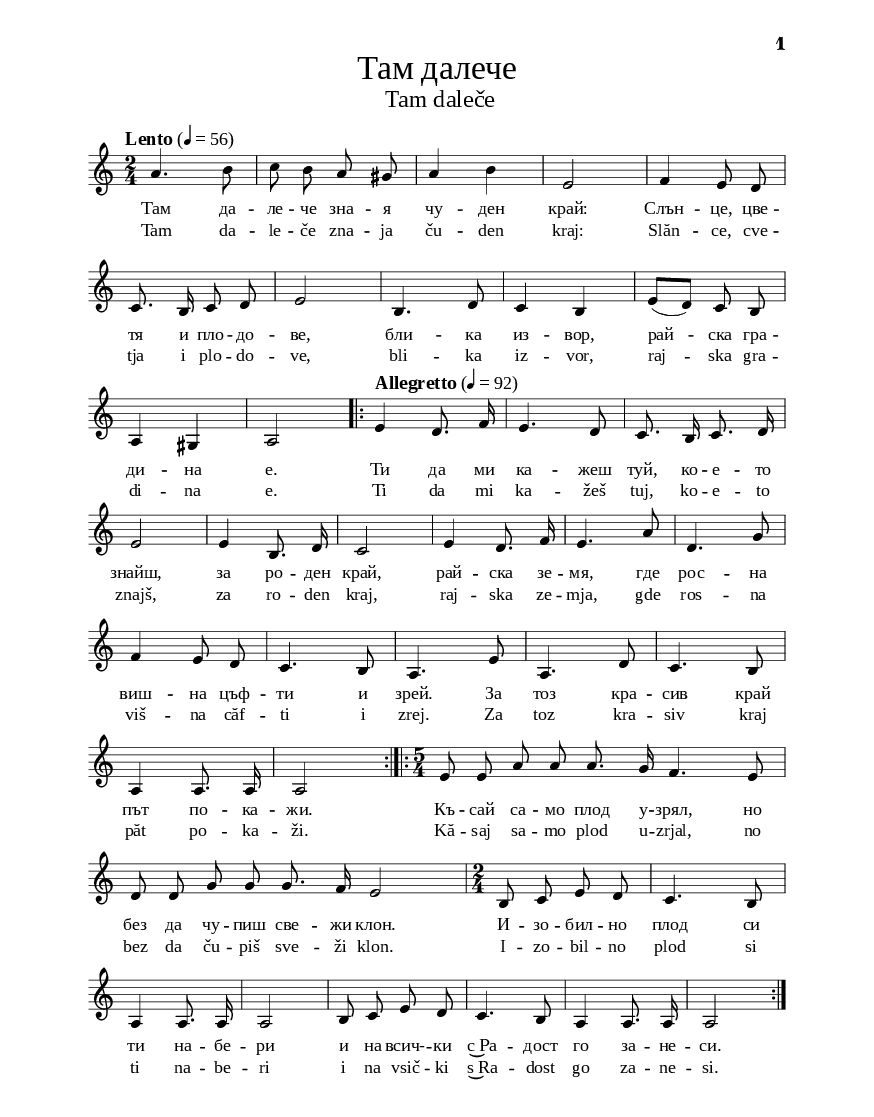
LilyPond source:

\version "2.24.3"

\include "include/globals.ily"

\bookpart {
  \label #'ref117
  \tocItem \markup "Там далече –  Tam daleče "
  \include "include/bookpart-paper.ily"
  \score {
    \include "include/score-layout.ily"

    \new Voice \absolute {
      \clef treble
      \key a \minor
      \time 2/4
      \tempoFunc "Lento" 4 "56"
      \autoBeamOff
      a'4. b'8 |  c''8 b'8 a'8 gis'8 | a'4 b'4 | e'2 |  f'4 e'8 d'8 \break |


      c'8. b16 c'8 d'8 | e'2 | b4. d'8 | c'4 b4 | e'8 ( [d'8] ) c'8 b8 \break |


      a4 gis4 | a2 \bar ".|:"
      | \tempoFunc "Allegretto" 4 "92" | e'4 d'8. f'16 | e'4. d'8 |c'8. b16 c'8. d'16 \break |

      e'2 | e'4 b8. d'16 | c'2 | e'4 d'8. f'16 | e'4. a'8 | d'4. g'8 \break |

      f'4 e'8 d'8 | c'4. b8 |   \key a \minor a4. e'8 | a4. d'8 | c'4. b8 \break |

      a4 a8. a16 | a2 \bar ":|.|:"
      | \time 5/4
      e'8 e'8 a'8 a'8 a'8. g'16 f'4. e'8 \break |

      d'8 d'8 g'8 g'8 g'8. f'16 e'2 | \time 2/4  b8 c'8 e'8 d'8 | c'4. b8 \break |

      a4 a8. a16 | a2 | b8 c'8 e'8 d'8 | c'4. b8 | a4 a8. a16 | a2 \bar ":|."
    }

    \addlyrics {
      Там   да  --  ле
      --  че   зна  --  я   чу  --  ден   край: Слън --  це,
      цве  --  тя   и   пло  --  до  --  ве,   бли  --  ка   из  --
      вор,   рай  --  ска   гра  --  ди  --  на   е.   Ти   да   ми   ка
      --  жеш   туй,   ко  --  е  --  то   знайш, за   ро  --  ден
      край,   рай  --  ска   зе  --  мя,   где   рос  --  на   виш  --
      на   цъф  --  ти   и   зрей.   За   тоз   кра  --  сив   край
      път   по  --  ка  --  жи.   Къ  --  сай   са  --  мо   плод   у  --
      зрял,   но   без   да   чу  --  пиш   све  --  жи   клон.   И  --
      зо  --  бил  --  но   плод   си   ти   на  --  бе  --  ри   и   на
      "всич-"  --  ки   с~Ра  --  дост   го   за  --  не  --  си.
    }

    \addlyrics {
      Tam   da  --  le
      --  če   zna  --  ja   ču  --  den   kraj: Slăn --  ce,
      cve  --  tja   i   plo  --  do  --  ve,   bli  --  ka   iz  --
      vor,   raj  --  ska   gra  --  di  --  na   e.   Ti   da   mi   ka
      --  žeš   tuj,   ko  --  e  --  to   znajš,  za   ro  --  den
      kraj,   raj  --  ska   ze  --  mja,   gde   ros  --  na   viš  --
      na   căf  --  ti   i   zrej.   Za   toz   kra  --  siv   kraj
      păt   po  --  ka  --  ži.   Kă  --  saj   sa  --  mo   plod   u  --
      zrjal,   no   bez   da   ču  --  piš   sve  --  ži   klon.   I  --
      zo  --  bil  --  no   plod   si   ti   na  --  be  --  ri   i   na
      vsič  --  ki   s~Ra  --  dost   go   za  --  ne  --  si.
    }

    \header {
      title = \titleFunc "Там далече" " Tam daleče"
    }

    \midi{}

  } % score

  \pageBreak


  % include foreign translation(s) of the song
  
\version "2.24.3"

\markup \fill-line { \fontsize #deTitleFontSize "Dort in der Ferne" }
\markup \null
\markup \null
\markup \fontsize #deCoupletFontSize {
  \hspace #10
  \override #`(baseline-skip . ,deCoupletBaselineSkip)

  \column {

    \line { " "Dort, in der Ferne, kenne ich einen wunderbaren Ort:  }

    \line { " "Sonne, Blumen und Früchte,  }

    \line { " "eine Quelle sprudelt  – es ist ein Paradiesgarten.  }

    \line { " " Du, sage mir, was du weißt,  }

    \line { " "über die Heimat, paradiesische Erde,  }

    \line { " "wo der taubedeckte Kirschbaum blüht und reift.  }

    \line { " "Zu diesem schönen Ort zeige mir einen Weg. }

    \line { " "Pflücke nur die reife Frucht,  }

    \line { " "ohne den jungen Trieb zu brechen.  }

    \line { " "Pflücke dir reichlich Früchte  }

    \line { " "und bringe sie allen mit Freude!  }

  }
}




} % bookpart
